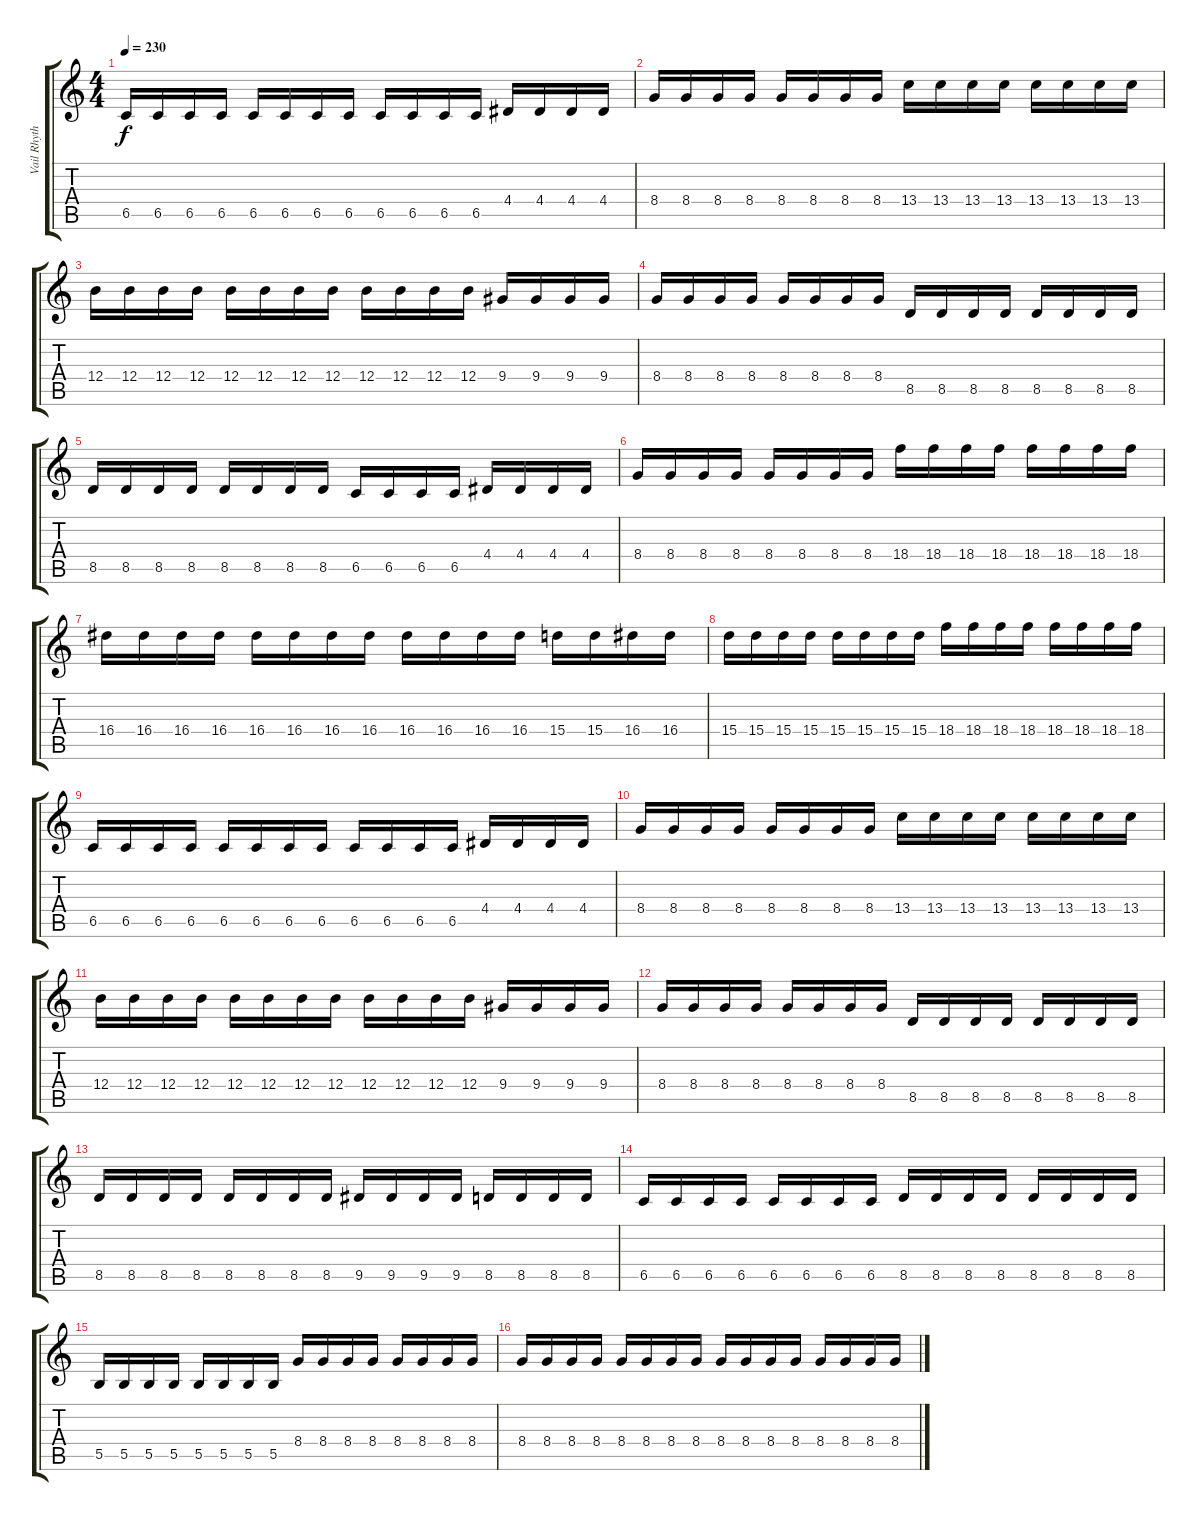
\track ("Vail Rhythm" "Vail Rhyth") {instrument overdrivenguitar}
\staff {score tabs}
\tuning (Db4 Ab3 E3 B2 Gb2 B1) {hide}
\ts (4 4)
\tempo 230
\clef g2
\ks c
6.5.16{dy f} 6.5.16 6.5.16 6.5.16 6.5.16 6.5.16 6.5.16 6.5.16 6.5.16 6.5.16 6.5.16 6.5.16 4.4.16 4.4.16 4.4.16 4.4.16 |
8.4.16 8.4.16 8.4.16 8.4.16 8.4.16 8.4.16 8.4.16 8.4.16 13.4.16 13.4.16 13.4.16 13.4.16 13.4.16 13.4.16 13.4.16 13.4.16 |
12.4.16 12.4.16 12.4.16 12.4.16 12.4.16 12.4.16 12.4.16 12.4.16 12.4.16 12.4.16 12.4.16 12.4.16 9.4.16 9.4.16 9.4.16 9.4.16 |
8.4.16 8.4.16 8.4.16 8.4.16 8.4.16 8.4.16 8.4.16 8.4.16 8.5.16 8.5.16 8.5.16 8.5.16 8.5.16 8.5.16 8.5.16 8.5.16 |
8.5.16 8.5.16 8.5.16 8.5.16 8.5.16 8.5.16 8.5.16 8.5.16 6.5.16 6.5.16 6.5.16 6.5.16 4.4.16 4.4.16 4.4.16 4.4.16 |
8.4.16 8.4.16 8.4.16 8.4.16 8.4.16 8.4.16 8.4.16 8.4.16 18.4.16 18.4.16 18.4.16 18.4.16 18.4.16 18.4.16 18.4.16 18.4.16 |
16.4.16 16.4.16 16.4.16 16.4.16 16.4.16 16.4.16 16.4.16 16.4.16 16.4.16 16.4.16 16.4.16 16.4.16 15.4.16 15.4.16 16.4.16 16.4.16 |
15.4.16 15.4.16 15.4.16 15.4.16 15.4.16 15.4.16 15.4.16 15.4.16 18.4.16 18.4.16 18.4.16 18.4.16 18.4.16 18.4.16 18.4.16 18.4.16 |
6.5.16 6.5.16 6.5.16 6.5.16 6.5.16 6.5.16 6.5.16 6.5.16 6.5.16 6.5.16 6.5.16 6.5.16 4.4.16 4.4.16 4.4.16 4.4.16 |
8.4.16 8.4.16 8.4.16 8.4.16 8.4.16 8.4.16 8.4.16 8.4.16 13.4.16 13.4.16 13.4.16 13.4.16 13.4.16 13.4.16 13.4.16 13.4.16 |
12.4.16 12.4.16 12.4.16 12.4.16 12.4.16 12.4.16 12.4.16 12.4.16 12.4.16 12.4.16 12.4.16 12.4.16 9.4.16 9.4.16 9.4.16 9.4.16 |
8.4.16 8.4.16 8.4.16 8.4.16 8.4.16 8.4.16 8.4.16 8.4.16 8.5.16 8.5.16 8.5.16 8.5.16 8.5.16 8.5.16 8.5.16 8.5.16 |
8.5.16 8.5.16 8.5.16 8.5.16 8.5.16 8.5.16 8.5.16 8.5.16 9.5.16 9.5.16 9.5.16 9.5.16 8.5.16 8.5.16 8.5.16 8.5.16 |
6.5.16 6.5.16 6.5.16 6.5.16 6.5.16 6.5.16 6.5.16 6.5.16 8.5.16 8.5.16 8.5.16 8.5.16 8.5.16 8.5.16 8.5.16 8.5.16 |
5.5.16 5.5.16 5.5.16 5.5.16 5.5.16 5.5.16 5.5.16 5.5.16 8.4.16 8.4.16 8.4.16 8.4.16 8.4.16 8.4.16 8.4.16 8.4.16 |
8.4.16 8.4.16 8.4.16 8.4.16 8.4.16 8.4.16 8.4.16 8.4.16 8.4.16 8.4.16 8.4.16 8.4.16 8.4.16 8.4.16 8.4.16 8.4.16
